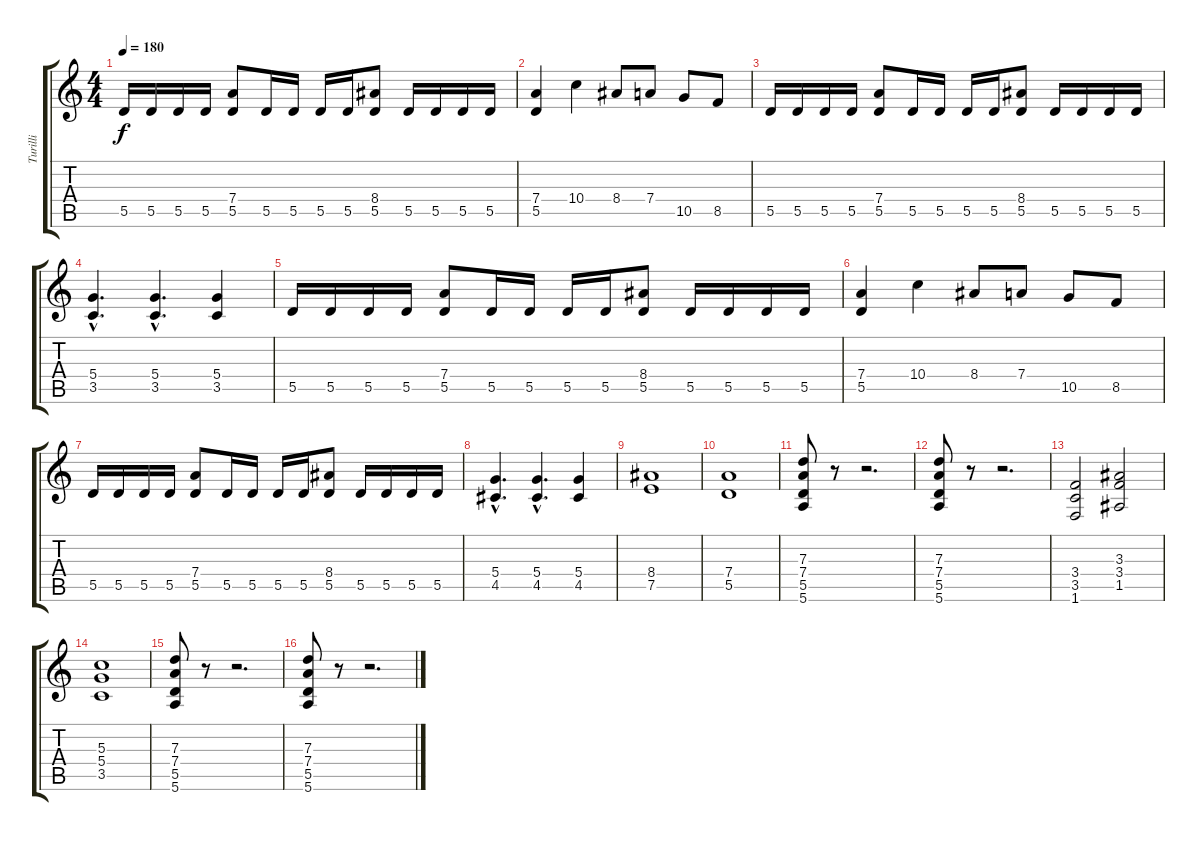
\track ("Turilli" "Turilli") {instrument distortionguitar}
\staff {score tabs}
\tuning (E4 B3 G3 D3 A2 E2) {hide}
\ts (4 4)
\tempo 180
\clef g2
\ks c
5.5.16{dy f} 5.5.16 5.5.16 5.5.16 (7.4 5.5).8 5.5.16 5.5.16 5.5.16 5.5.16 (8.4 5.5).8 5.5.16 5.5.16 5.5.16 5.5.16 |
(7.4 5.5).4 10.4.4 8.4.8 7.4.8 10.5.8 8.5.8 |
5.5.16 5.5.16 5.5.16 5.5.16 (7.4 5.5).8 5.5.16 5.5.16 5.5.16 5.5.16 (8.4 5.5).8 5.5.16 5.5.16 5.5.16 5.5.16 |
(5.4{hac} 3.5{hac}).4{d} (5.4{hac} 3.5{hac}).4{d} (5.4 3.5).4 |
5.5.16 5.5.16 5.5.16 5.5.16 (7.4 5.5).8 5.5.16 5.5.16 5.5.16 5.5.16 (8.4 5.5).8 5.5.16 5.5.16 5.5.16 5.5.16 |
(7.4 5.5).4 10.4.4 8.4.8 7.4.8 10.5.8 8.5.8 |
5.5.16 5.5.16 5.5.16 5.5.16 (7.4 5.5).8 5.5.16 5.5.16 5.5.16 5.5.16 (8.4 5.5).8 5.5.16 5.5.16 5.5.16 5.5.16 |
(5.4{hac} 4.5{hac}).4{d} (5.4{hac} 4.5{hac}).4{d} (5.4 4.5).4 |
(8.4 7.5).1 |
(7.4 5.5).1 |
(7.3 7.4 5.5 5.6).8 r.8 r.2{d} |
(7.3 7.4 5.5 5.6).8 r.8 r.2{d} |
(3.4 3.5 1.6).2 (3.3 3.4 1.5).2 |
(5.3 5.4 3.5).1 |
(7.3 7.4 5.5 5.6).8 r.8 r.2{d} |
(7.3 7.4 5.5 5.6).8 r.8 r.2{d}
